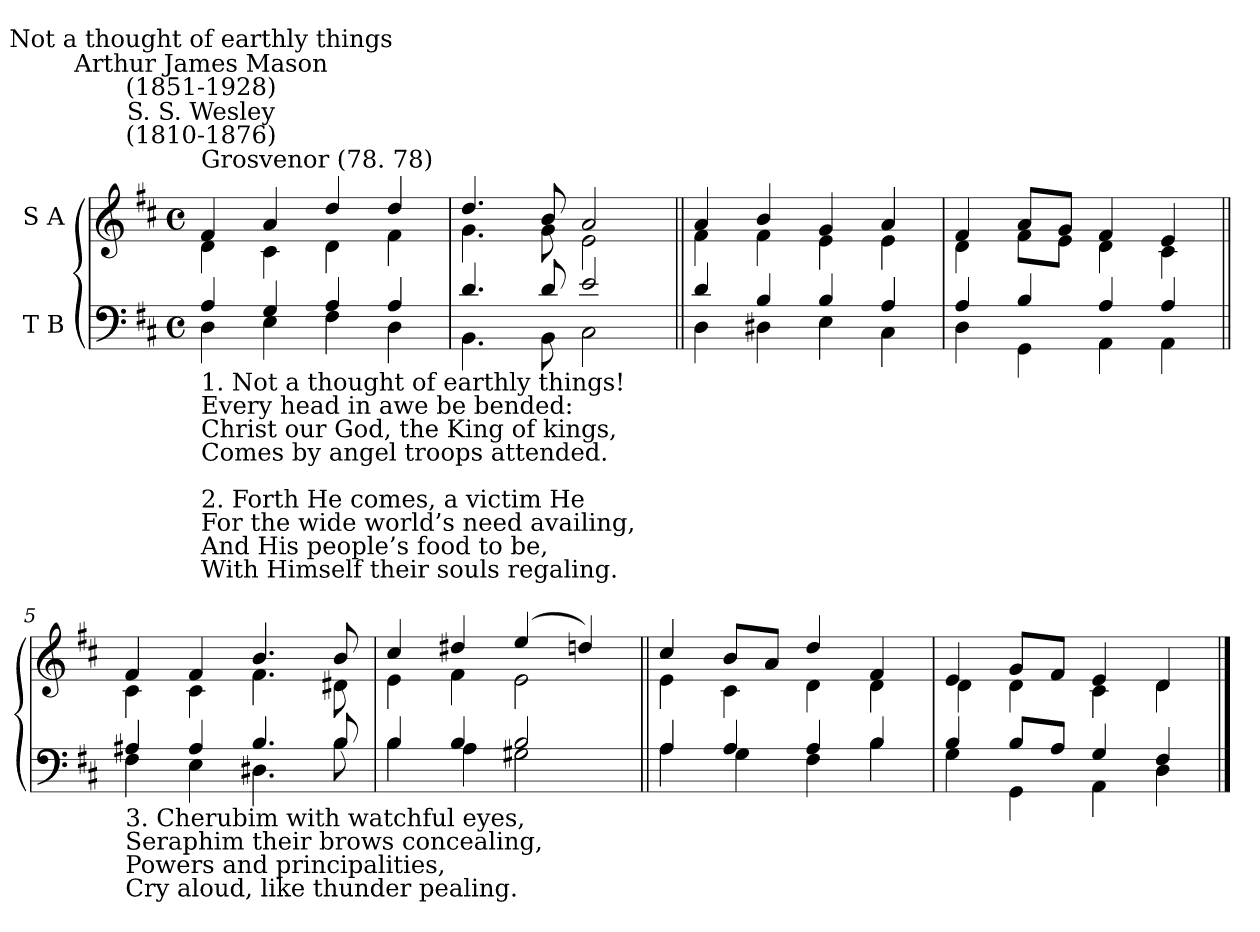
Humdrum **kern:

**kern	**kern
*part2	*part1
*staff2	*staff1
*I"T B	*I"S A
*clefF4	*clefG2
*k[f#c#]	*k[f#c#]
*D:	*D:
*M4/4	*M4/4
*met(c)	*met(c)
=1	=1
*^	*^
!	!	!LO:TX:a:t=Grosvenor (78. 78)	!
!	!	!LO:TX:a:cj:t=S. S. Wesley\n(1810-1876)	!
!	!	!LO:TX:a:cj:t=Arthur James Mason\n(1851-1928)	!
!	!	!LO:TX:a:cj:t=Not a thought of earthly things	!
!LO:TX:b:t=1. Not a thought of earthly things!\nEvery head in awe be bended&colon;\nChrist our God, the King of kings,\nComes by angel troops attended.\n\n2. Forth He comes, a victim He\nFor the wide world’s need availing,\nAnd His people’s food to be,\nWith Himself their souls regaling.	!	!	!
4A/	4D\	4f#/	4d\
4G/	4E\	4a/	4c#\
4A/	4F#\	4dd/	4d\
4A/	4D\	4dd/	4f#\
=2	=2	=2	=2
4.d/	4.BB\	4.dd/	4.g\
8d/	8BB\	8b/	8g\
2e/	2C#\	2a/	2e\
=3||	=3||	=3||	=3||
4d/	4D\	4a/	4f#\
4B/	4D#X\	4b/	4f#\
4B/	4E\	4g/	4e\
4A/	4C#\	4a/	4e\
=4	=4	=4	=4
4A/	4D\	4f#/	4d\
4B/	4GG\	8a/L	8f#\L
.	.	8g/J	8e\J
4A/	4AA\	4f#/	4d\
4A/	4AA\	4e/	4c#\
=5||	=5||	=5||	=5||
!LO:TX:b:t=3. Cherubim with watchful eyes,\nSeraphim their brows concealing,\nPowers and principalities,\nCry aloud, like thunder pealing.	!	!	!
4A#X/	4F#\	4f#/	4c#\
4A#/	4E\	4f#/	4c#\
4.B/	4.D#X\	4.b/	4.f#\
8B/	8B\	8b/	8d#X\
=6	=6	=6	=6
4B/	4B\	4cc#/	4e\
4B/	4A\	4dd#X/	4f#\
2B/	2G#X\	(>4ee/	2e\
.	.	4ddn/)	.
=7||	=7||	=7||	=7||
4A/	4A\	4cc#/	4e\
4A/	4G\	8b/L	4c#\
.	.	8a/J	.
4A/	4F#\	4dd/	4d\
4B/	4B\	4f#/	4d\
=8	=8	=8	=8
4B/	4G\	4e/	4d\
8B/L	4GG\	8g/L	4d\
8A/J	.	8f#/J	.
4G/	4AA\	4e/	4c#\
4F#/	4D\	4d/	4d\
*v	*v	*	*
*	*v	*v
==	==
*-	*-
